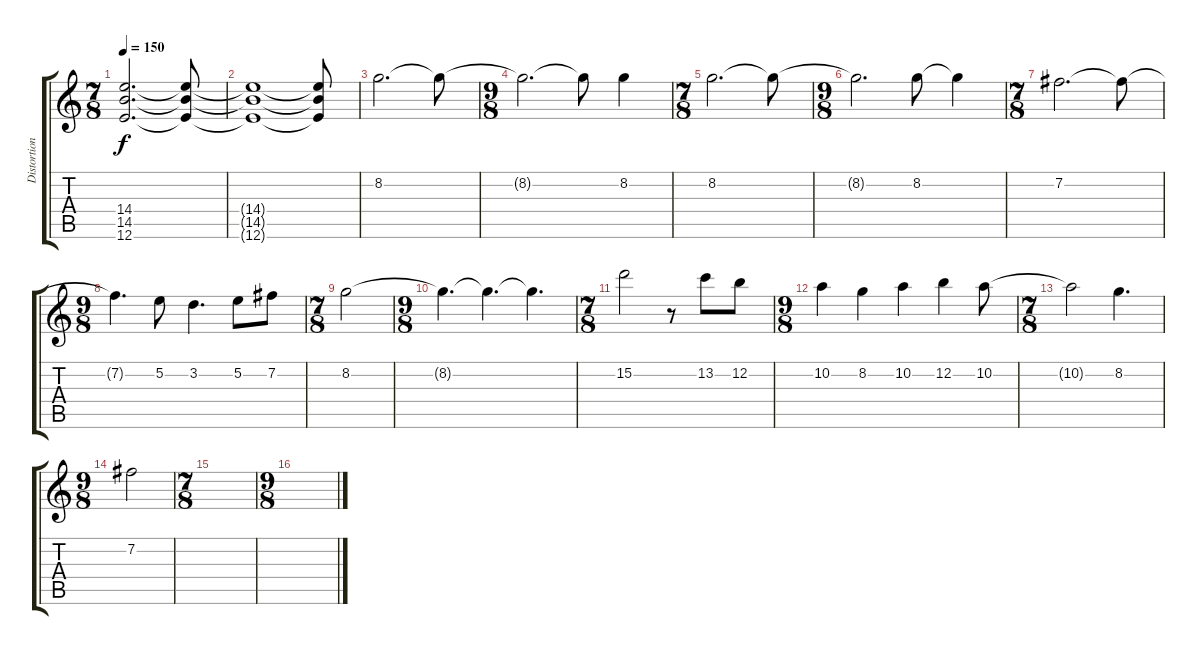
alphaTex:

\track ("Distortion gitaar" "Distortion") {instrument distortionguitar}
\staff {score tabs}
\tuning (E4 B3 G3 D3 A2 E2) {hide}
\ts (7 8)
\tempo 150
\clef g2
\ks c
(14.4 14.5 12.6).2{d dy f} (14.4{t} 14.5{t} 12.6{t}).8 |
(14.4{t} 14.5{t} 12.6{t}).1 (14.4{t} 14.5{t} 12.6{t}).8 |
8.2.2{d} 8.2{t}.8 |
\ts (9 8)
8.2{t}.2{d} 8.2{t}.8 8.2.4 |
\ts (7 8)
8.2.2{d} 8.2{t}.8 |
\ts (9 8)
8.2{t}.2{d} 8.2.8 8.2{t}.4 |
\ts (7 8)
7.2.2{d} 7.2{t}.8 |
\ts (9 8)
7.2{t}.4{d} 5.2.8 3.2.4{d} 5.2.8 7.2.8 |
\ts (7 8)
8.2.2 |
\ts (9 8)
8.2{t}.4{d} 8.2{t}.4{d} 8.2{t}.4{d} |
\ts (7 8)
15.2.2 r.8 13.2.8 12.2.8 |
\ts (9 8)
10.2.4 8.2.4 10.2.4 12.2.4 10.2.8 |
\ts (7 8)
10.2{t}.2 8.2.4{d} |
\ts (9 8)
7.2.2 |
\ts (7 8)
|
\ts (9 8)
